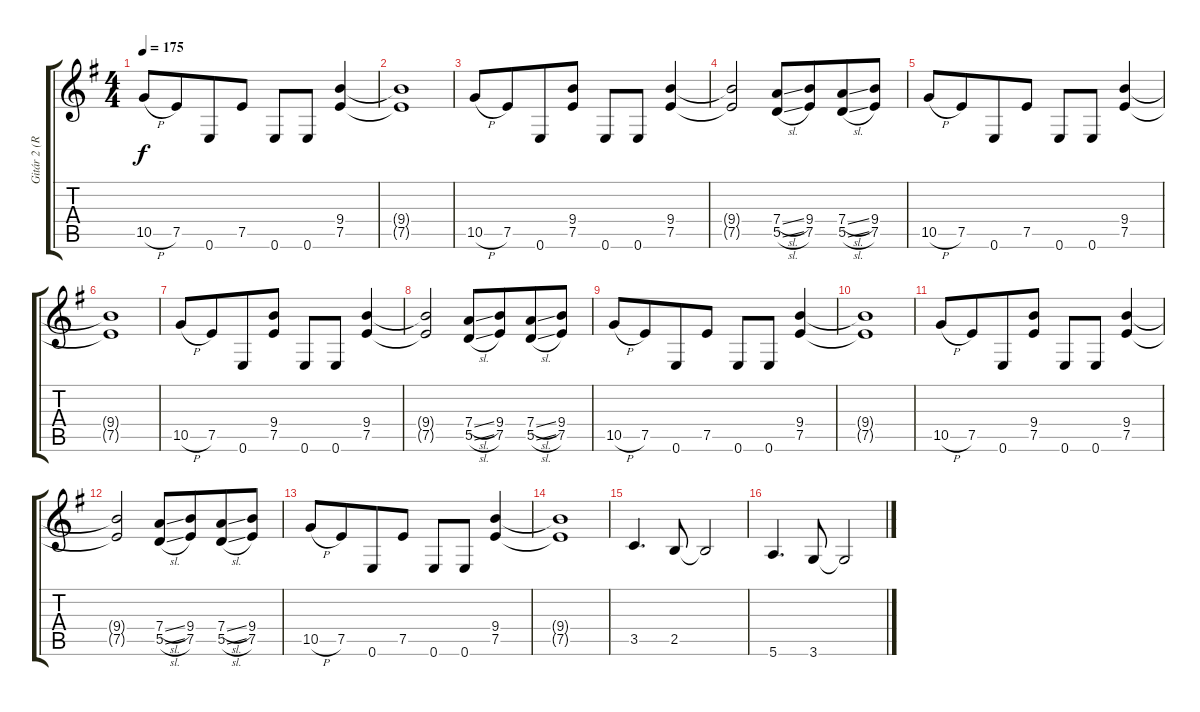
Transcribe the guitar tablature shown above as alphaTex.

\track ("Gitár 2 (Ritchie Blackmore)" "Gitár 2 (R") {instrument distortionguitar}
\staff {score tabs}
\tuning (E4 B3 G3 D3 A2 E2) {hide}
\ts (4 4)
\tempo 175
\clef g2
\ks g
10.5{h}.8{dy f} 7.5.8{beam merge} 0.6.8 7.5.8 0.6.8 0.6.8 (9.4 7.5).4 |
(9.4{t} 7.5{t}).1 |
10.5{h}.8 7.5.8{beam merge} 0.6.8 (9.4 7.5).8 0.6.8 0.6.8 (9.4 7.5).4 |
(9.4{t} 7.5{t}).2 (7.4{sl} 5.5{sl}).8 (9.4 7.5).8{beam merge} (7.4{sl} 5.5{sl}).8 (9.4 7.5).8 |
10.5{h}.8 7.5.8{beam merge} 0.6.8 7.5.8 0.6.8 0.6.8 (9.4 7.5).4 |
(9.4{t} 7.5{t}).1 |
10.5{h}.8 7.5.8{beam merge} 0.6.8 (9.4 7.5).8 0.6.8 0.6.8 (9.4 7.5).4 |
(9.4{t} 7.5{t}).2 (7.4{sl} 5.5{sl}).8 (9.4 7.5).8{beam merge} (7.4{sl} 5.5{sl}).8 (9.4 7.5).8 |
10.5{h}.8 7.5.8{beam merge} 0.6.8 7.5.8 0.6.8 0.6.8 (9.4 7.5).4 |
(9.4{t} 7.5{t}).1 |
10.5{h}.8 7.5.8{beam merge} 0.6.8 (9.4 7.5).8 0.6.8 0.6.8 (9.4 7.5).4 |
(9.4{t} 7.5{t}).2 (7.4{sl} 5.5{sl}).8 (9.4 7.5).8{beam merge} (7.4{sl} 5.5{sl}).8 (9.4 7.5).8 |
10.5{h}.8 7.5.8{beam merge} 0.6.8 7.5.8 0.6.8 0.6.8 (9.4 7.5).4 |
(9.4{t} 7.5{t}).1 |
3.5.4{d} 2.5.8 2.5{t}.2 |
5.6.4{d} 3.6.8 3.6{t}.2
